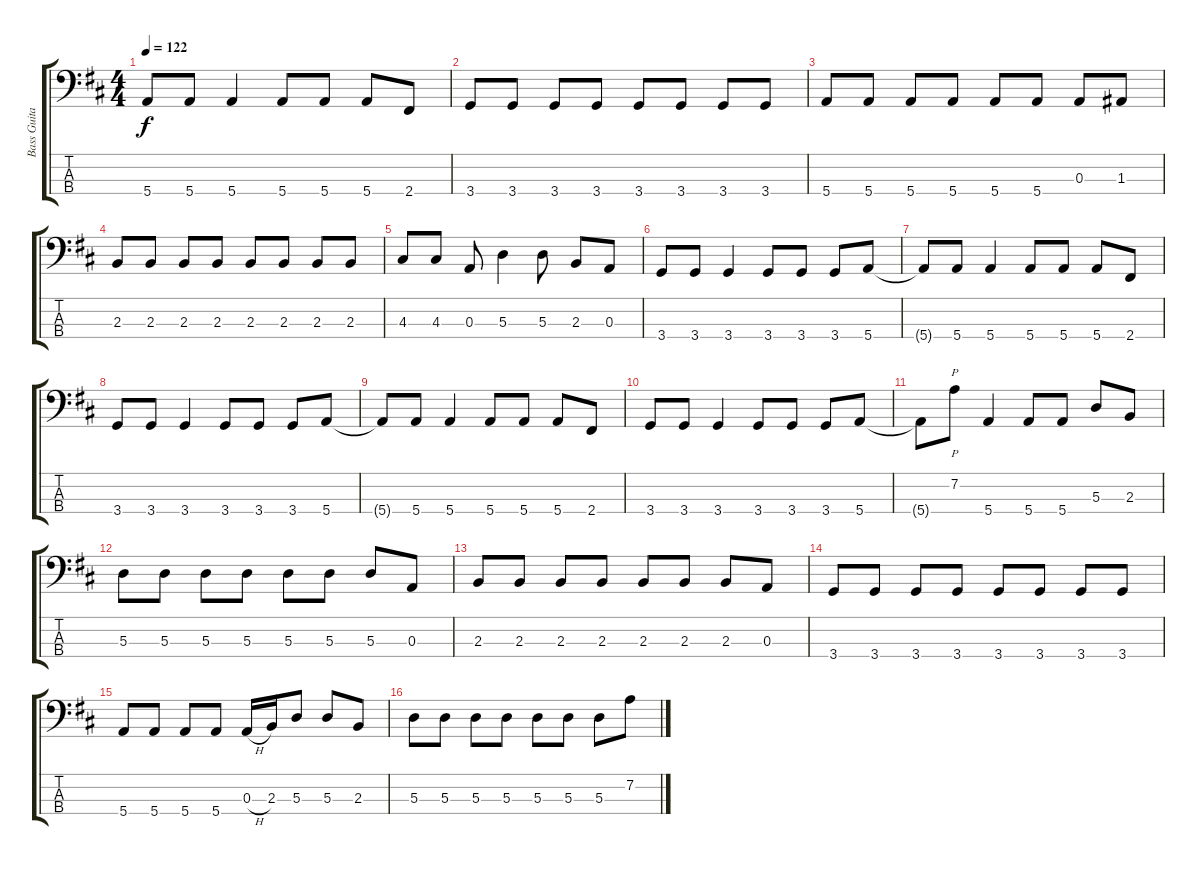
\track ("Bass Guitar" "Bass Guita") {instrument electricbassfinger}
\staff {score tabs}
\tuning (G2 D2 A1 E1) {hide}
\ts (4 4)
\tempo 122
\clef f4
\ks d
5.4{t}.8{dy f} 5.4.8 5.4.4 5.4.8 5.4.8 5.4.8 2.4.8 |
3.4.8 3.4.8 3.4.8 3.4.8 3.4.8 3.4.8 3.4.8 3.4.8 |
5.4.8 5.4.8 5.4.8 5.4.8 5.4.8 5.4.8 0.3.8 1.3.8 |
2.3.8 2.3.8 2.3.8 2.3.8 2.3.8 2.3.8 2.3.8 2.3.8 |
4.3.8 4.3.8 0.3.8 5.3.4 5.3.8 2.3.8 0.3.8 |
3.4.8 3.4.8 3.4.4 3.4.8 3.4.8 3.4.8 5.4.8 |
5.4{t}.8 5.4.8 5.4.4 5.4.8 5.4.8 5.4.8 2.4.8 |
3.4.8 3.4.8 3.4.4 3.4.8 3.4.8 3.4.8 5.4.8 |
5.4{t}.8 5.4.8 5.4.4 5.4.8 5.4.8 5.4.8 2.4.8 |
3.4.8 3.4.8 3.4.4 3.4.8 3.4.8 3.4.8 5.4.8 |
5.4{t}.8 7.2.8{p} 5.4.4 5.4.8 5.4.8 5.3.8 2.3.8 |
5.3.8 5.3.8 5.3.8 5.3.8 5.3.8 5.3.8 5.3.8 0.3.8 |
2.3.8 2.3.8 2.3.8 2.3.8 2.3.8 2.3.8 2.3.8 0.3.8 |
3.4.8 3.4.8 3.4.8 3.4.8 3.4.8 3.4.8 3.4.8 3.4.8 |
5.4.8 5.4.8 5.4.8 5.4.8 0.3{h}.16 2.3.16 5.3.8 5.3.8 2.3.8 |
5.3.8 5.3.8 5.3.8 5.3.8 5.3.8 5.3.8 5.3.8 7.2{sl}.8
